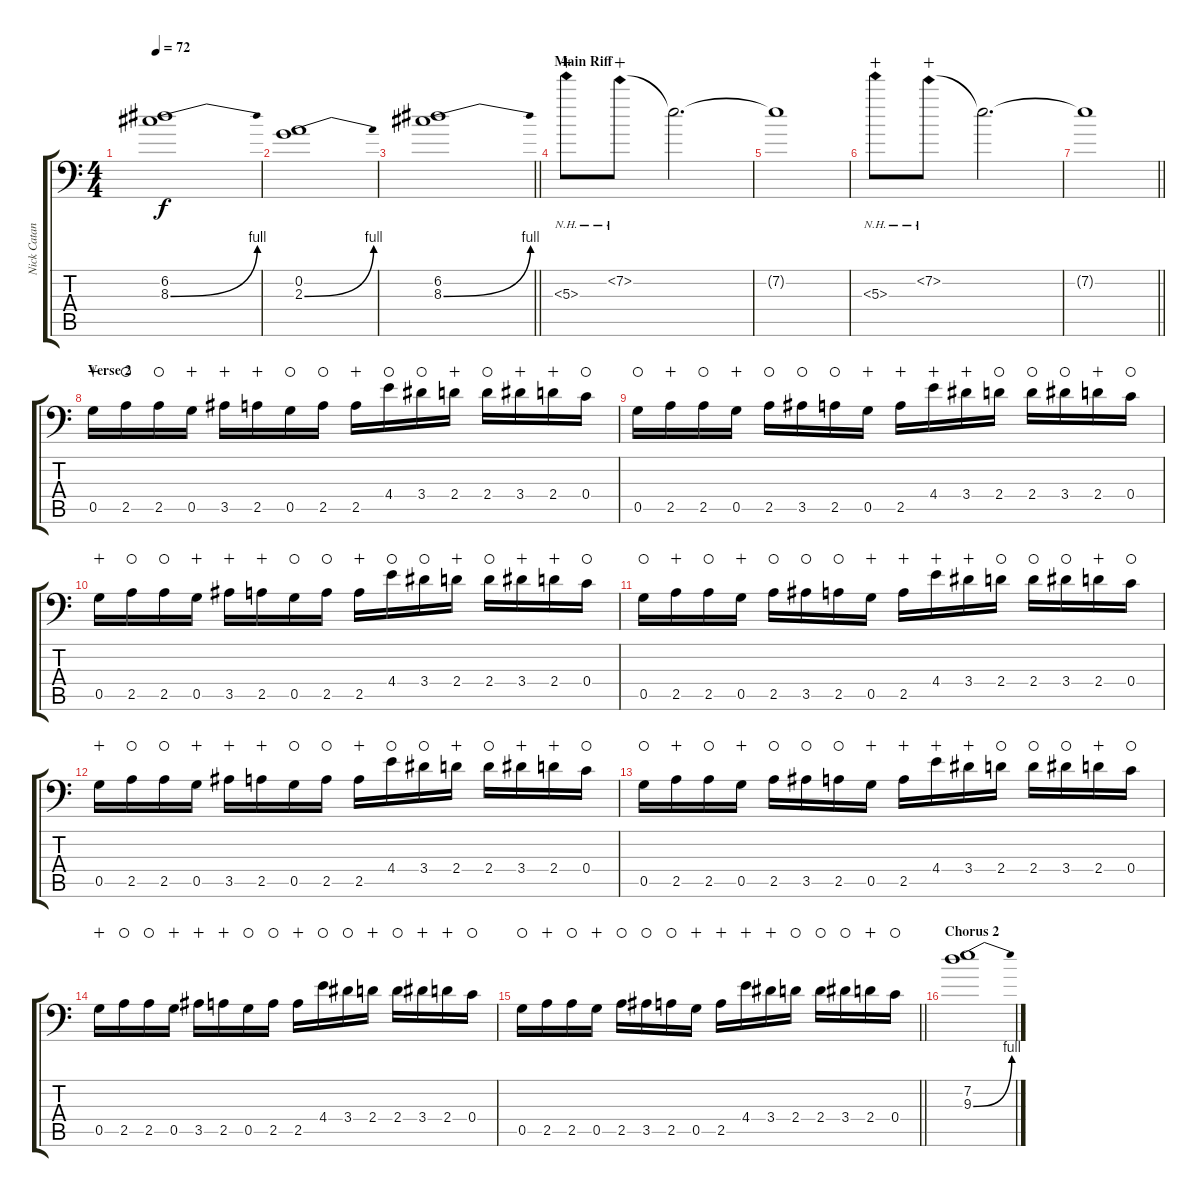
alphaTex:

\track ("Nick Catanese" "Nick Catan") {instrument distortionguitar}
\staff {score tabs}
\tuning (D4 A3 F3 C3 G2 A1) {hide}
\ts (4 4)
\tempo 72
\clef f4
\ks c
(6.2 8.3{be (bend 0 0 60 4)}).1{dy f} |
(0.2 2.3{be (bend 0 0 60 4)}).1 |
\barLineRight lightlight
(6.2 8.3{be (bend 0 0 60 4)}).1 |
\section ("" "Main Riff")
5.3{nh}.8{wahc} 7.2{nh}.8{wahc} 7.2{t}.2{d} |
7.2{t}.1 |
5.3{nh}.8{wahc} 7.2{nh}.8{wahc} 7.2{t}.2{d} |
\barLineRight lightlight
7.2{t}.1 |
\section ("" "Verse 2")
0.5.16{wahc} 2.5.16{waho} 2.5.16{waho} 0.5.16{wahc} 3.5.16{wahc} 2.5.16{wahc} 0.5.16{waho} 2.5.16{waho} 2.5.16{wahc} 4.4.16{waho} 3.4.16{waho} 2.4.16{wahc} 2.4.16{waho} 3.4.16{wahc} 2.4.16{wahc} 0.4.16{waho} |
0.5.16{waho} 2.5.16{wahc} 2.5.16{waho} 0.5.16{wahc} 2.5.16{waho} 3.5.16{waho} 2.5.16{waho} 0.5.16{wahc} 2.5.16{wahc} 4.4.16{wahc} 3.4.16{wahc} 2.4.16{waho} 2.4.16{waho} 3.4.16{waho} 2.4.16{wahc} 0.4.16{waho} |
0.5.16{wahc} 2.5.16{waho} 2.5.16{waho} 0.5.16{wahc} 3.5.16{wahc} 2.5.16{wahc} 0.5.16{waho} 2.5.16{waho} 2.5.16{wahc} 4.4.16{waho} 3.4.16{waho} 2.4.16{wahc} 2.4.16{waho} 3.4.16{wahc} 2.4.16{wahc} 0.4.16{waho} |
0.5.16{waho} 2.5.16{wahc} 2.5.16{waho} 0.5.16{wahc} 2.5.16{waho} 3.5.16{waho} 2.5.16{waho} 0.5.16{wahc} 2.5.16{wahc} 4.4.16{wahc} 3.4.16{wahc} 2.4.16{waho} 2.4.16{waho} 3.4.16{waho} 2.4.16{wahc} 0.4.16{waho} |
0.5.16{wahc} 2.5.16{waho} 2.5.16{waho} 0.5.16{wahc} 3.5.16{wahc} 2.5.16{wahc} 0.5.16{waho} 2.5.16{waho} 2.5.16{wahc} 4.4.16{waho} 3.4.16{waho} 2.4.16{wahc} 2.4.16{waho} 3.4.16{wahc} 2.4.16{wahc} 0.4.16{waho} |
0.5.16{waho} 2.5.16{wahc} 2.5.16{waho} 0.5.16{wahc} 2.5.16{waho} 3.5.16{waho} 2.5.16{waho} 0.5.16{wahc} 2.5.16{wahc} 4.4.16{wahc} 3.4.16{wahc} 2.4.16{waho} 2.4.16{waho} 3.4.16{waho} 2.4.16{wahc} 0.4.16{waho} |
0.5.16{wahc} 2.5.16{waho} 2.5.16{waho} 0.5.16{wahc} 3.5.16{wahc} 2.5.16{wahc} 0.5.16{waho} 2.5.16{waho} 2.5.16{wahc} 4.4.16{waho} 3.4.16{waho} 2.4.16{wahc} 2.4.16{waho} 3.4.16{wahc} 2.4.16{wahc} 0.4.16{waho} |
\barLineRight lightlight
0.5.16{waho} 2.5.16{wahc} 2.5.16{waho} 0.5.16{wahc} 2.5.16{waho} 3.5.16{waho} 2.5.16{waho} 0.5.16{wahc} 2.5.16{wahc} 4.4.16{wahc} 3.4.16{wahc} 2.4.16{waho} 2.4.16{waho} 3.4.16{waho} 2.4.16{wahc} 0.4.16{waho} |
\section ("" "Chorus 2")
(7.2 9.3{be (bend 0 0 60 4)}).1
